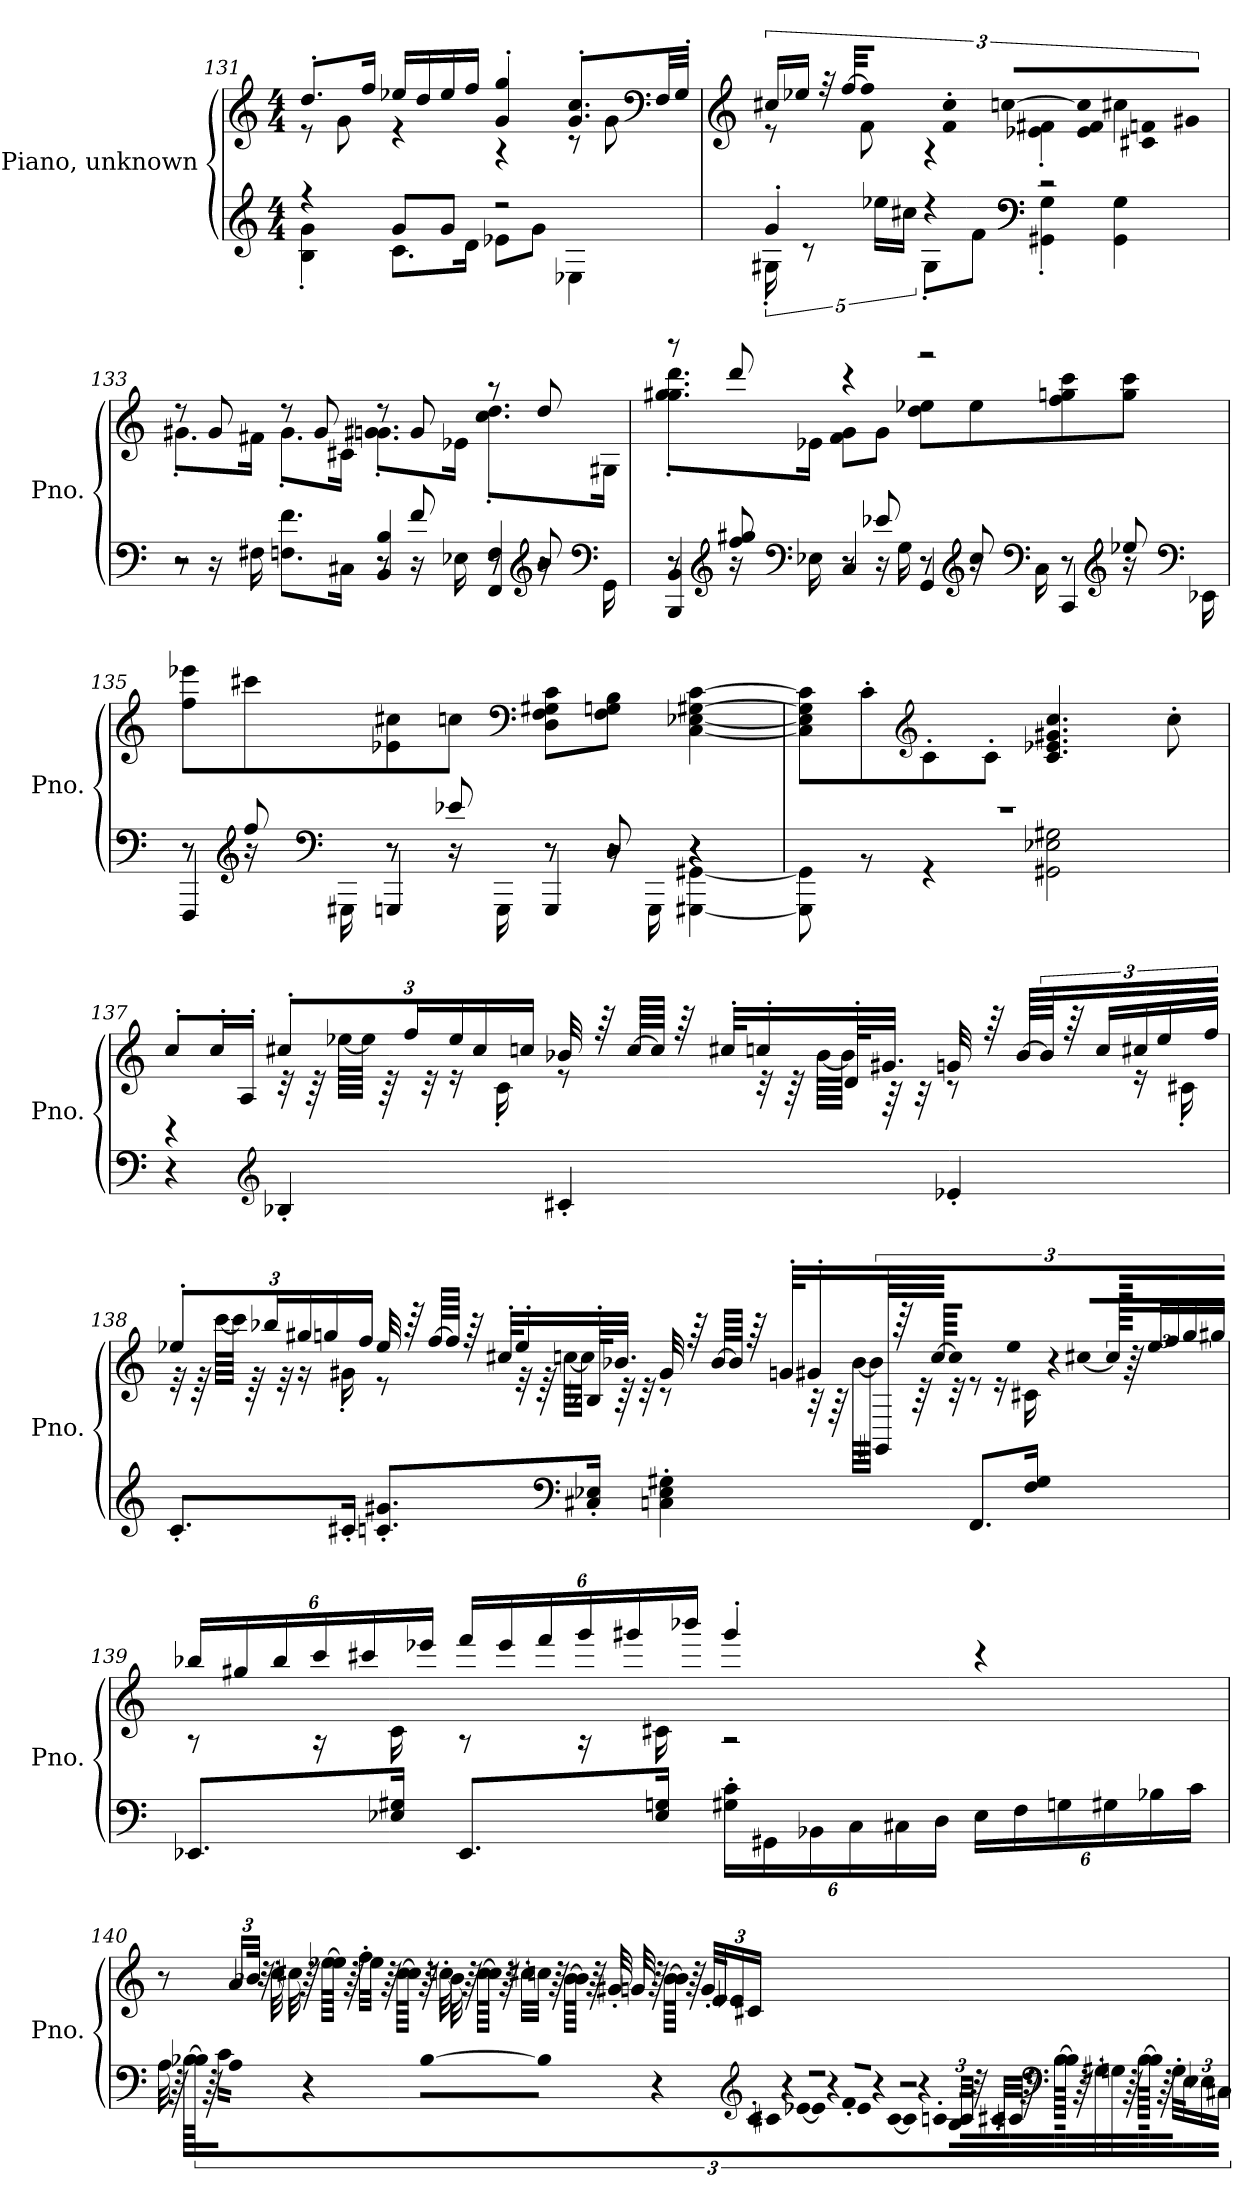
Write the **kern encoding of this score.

**kern	**kern
*part1	*part1
*staff2	*staff1
*I"Piano, unknown	*
*I'Pno.	*
*clefG2	*clefG2
*k[]	*k[]
*M4/4	*M4/4
=131	=131
*^	*^
4r	4B\' 4g\'	8.dd'/L	8r
.	.	.	8g\
.	.	16ff/Jk	.
8g/L	8.c\L	16ee-X/LL	4r
.	.	16dd/	.
8g/J	.	16ee-/	.
.	16d\Jk	16ff/JJ	.
2r	8e-X\L	4g/' 4gg/'	4r
.	8g\J	.	.
.	4E-X\	8.g/' 8.cc/'L	8r
.	.	.	8g\
*	*	*clefF4	*
.	.	32F/LL	.
.	.	32G'/JJJ	.
!!LO:PB:g=z	!!
=132	=132	=132	=132
*	*	*clefG2	*
4g'/	20G#X'\	24cc#X/LL	8r
.	.	24ee-X/JJ	.
.	10r	.	.
.	.	48r	.
.	.	[48ff/KKL	.
.	.	8ff/J]	8f\
.	20ee-X\LL	.	.
.	20cc#X\JJ	.	.
4r	8G#'\L	4f/' 4cc#/'	4r
.	8f\J	.	.
*clefF4	*	*	*
2r	4GG#X\' 4G#\'	[8ccn/L	4e-X\' 4f#X\'
.	.	8e-/ 8f#/ 8cc/]	.
.	4GG#\ 4G#\	8c#X/ 8fn/	4cc#X\
.	.	8g#X/J	.
!!LO:LB:g=z	!!
=133	=133	=133	=133
*	*^	*	*
2r	8r	2r	8r	8.g#X'\L
.	16r	.	8g#/	.
.	16F#X\	.	.	16f#X\Jk
.	8.Fn\ 8.f\L	.	8r	8.g#'\L
.	.	.	8g#/	.
.	16C#X\Jk	.	.	16c#X\Jk
8r	8r	4BB/ 4B/	8r	8.gn\' 8.g#X\'L
8f/	16r	.	8g#/	.
.	16E-X\	.	.	16e-X\Jk
8r	8r	4FF/ 4F/	8r	8.cc\' 8.dd\'L
*clefG2	*	*	*	*
8b/	16r	.	8dd/	.
*clefF4	*	*	*	*
.	16GG\	.	.	16G#X\Jk
!!LO:LB:g=z	!!
=134	=134	=134	=134	=134
8r	8r	4BBB/ 4BB/	8r	8.gg\' 8.gg#X\' 8.ddd\'L
*clefG2	*	*	*	*
8ff/ 8gg#X/	16r	.	8ddd/	.
*clefF4	*	*	*	*
.	16E-X\	.	.	16e-X\Jk
8r	8r	4C/	4r	8f\ 8g\L
8e-X/	16r	.	.	8g\J
.	16G\	.	.	.
8r	8r	4GG/	2r	8dd\ 8ee-X\L
*clefG2	*	*	*	*
8cc/	16r	.	.	8ee-\
*clefF4	*	*	*	*
.	16C\	.	.	.
8r	8r	4CC/	.	8ff\ 8ggn\ 8ccc\
*clefG2	*	*	*	*
8ee-X/	16r	.	.	8gg\ 8ccc\J
*clefF4	*	*	*	*
.	16EE-X\	.	.	.
*	*	*	*v	*v
!!LO:LB:g=z
=135	=135	=135	=135
8r	8r	4FFF/	8ff\ 8eee-X\L
*clefG2	*	*	*
8ff/	16r	.	8ccc#X\
*clefF4	*	*	*
.	16GGG#X\	.	.
8r	8r	4GGGn/	8e-X\ 8cc#X\
8e-X/	16r	.	8ccn\J
.	16GGG\	.	.
*	*	*	*clefF4
8r	8r	4GGG/	8D\ 8F\ 8G#X\ 8c\L
8D/	16r	.	8F\ 8Gn\ 8B\J
.	16GGG\	.	.
4r	[4GGG#X\ [4GG#X\	4r	[4C\ [4E-X\ [4G#X\ [4c\
*	*v	*v	*
=136	=136	=136
1r	8GGG#\] 8GG#\]	8C\] 8E-\] 8G#\] 8c\]L
.	8r	8c'\
*	*	*clefG2
.	4r	8c'\
.	.	8c'\J
.	2GG#X\ 2E-X\ 2G#X\	4.c/ 4.e-X/ 4.g#X/ 4.cc/
.	.	8cc'\
*v	*v	*
!!LO:LB:g=z
=137	=137
*	*^
4r	8cc'/L	4r
.	16cc'/L	.
.	16A'/JJ	.
*clefG2	*	*
*	*Xbrackettup	*
4B-X'/	12cc#X'/L	32r
.	.	64r
.	.	[64ee-X\LLLL
.	.	64ee-\JJJJ]
.	.	64r
.	24ff/L	.
.	.	32r
.	24ee-/	16r
.	24cc#/	.
.	.	16c'\
.	24ccn/JJ	.
4c#X'/	32b-X/	8r
.	64r	.
.	[64cc/LLLL	.
.	64cc/JJJJ]	.
.	64r	.
.	32cc#X'/KLL	.
.	16ccn'/	32r
.	.	64r
.	.	[64b-\LLLL
.	64d'/KL	64b-\JJJJ]
.	32.g#X/JJJ	64r
.	.	32r
4e-X'/	32gn/	8r
.	64r	.
.	[64b-/LLLL	.
*	*brackettup	*
.	96b-/JJJJ]	.
.	96r	.
.	24cc/LL	.
*	*Xbrackettup	*
.	24cc#X/	16r
.	24ee-/	.
.	.	16c#X'\
.	24ff/JJ	.
!!LO:LB:g=z	!!
=138	=138	=138
8.c'/L	12ee-X'/L	32r
.	.	64r
.	.	[64ccc\LLLL
.	.	64ccc\JJJJ]
.	.	64r
.	24bb-X/L	.
.	.	32r
.	24gg#X/	16r
.	24ggn/	.
16c#X'/Jk	.	16g#X'\
.	24ff/JJ	.
8.cn/' 8.g#X/'L	32ee-/	8r
.	64r	.
.	[64ff/LLLL	.
.	64ff/JJJJ]	.
.	64r	.
.	32cc#X'/KLL	.
.	16ee-'/	32r
.	.	64r
.	.	[64ccn\LLLL
*clefF4	*	*
16C#X/' 16E-X/'Jk	64B-X'/KL	64cc\JJJJ]
.	32.b-X/JJJ	64r
.	.	32r
4Cn\' 4E-\' 4G#X\'	32g#/	8r
.	64r	.
.	[64b-/LLLL	.
.	64b-/JJJJ]	.
.	64r	.
.	32gn'/KLL	.
.	16g#X'/	32r
.	.	64r
.	.	[64b-\LLLL
*	*brackettup	*
.	96GG#X/JJkk	64b-\JJJJ]
.	96r	.
.	.	64r
.	[96cc/KLLL	.
.	32cc/JJJ]	32r
8.FF/L	32ee-/	8r
.	64r	.
.	[64cc#X/LLLL	.
.	96cc#/JJJJ]	.
.	96r	.
.	24ee-/LL	.
*	*Xbrackettup	*
.	24ff/	16r
.	24gg/	.
16F/ 16G#/Jk	.	16c#X\
.	24gg#X/JJ	.
!!LO:PB:g=z	!!
=139	=139	=139
8.EE-X/L	24bb-X/LL	8r
.	24gg#X/	.
.	24bb-/	.
.	24ccc/	16r
.	24ccc#X/	.
16E-X/ 16G#X/Jk	.	16c\
.	24eee-X/JJ	.
8.EE-/L	24fff/LL	8r
.	24eee-/	.
.	24fff/	.
.	24ggg/	16r
.	24ggg#X/	.
16E-/ 16Gn/Jk	.	16c#X\
.	24bbb-X/JJ	.
*Xbrackettup	*	*
24G#X\' 24c\'LL	4ggg#'/	2r
24GG#X\	.	.
24BB-X\	.	.
24C\	.	.
24C#X\	.	.
24D\JJ	.	.
24E-\LL	4r	.
24F\	.	.
24Gn\	.	.
24G#X\	.	.
24B-X\	.	.
24c\JJ	.	.
*	*v	*v
!!LO:LB:g=z
=140	=140
32A\	8r
64r	.
[64B-X\LLLL	.
*brackettup	*
96B-\JJJJ]	.
96r	.
24c\LL	.
32A\JJk	24a/LL
64r	.
.	48b-X/JJk
[64B-\LLLL	.
64B-\JJJJ]	32r
64r	.
*clefG2	*
32c'/	32cc'\
32c#X/	32cc#X\
64r	64r
[64e-X/LLLL	[64ee-X\LLLL
64e-/JJJJ]	64ee-\JJJJ]
64r	64r
32f'/LLL	32ff'\LLL
32e-/JJJ	32ee-\JJJ
64r	64r
[64c#/LLLL	[64cc#\LLLL
64c#/JJJJ]	64cc#\JJJJ]
64r	64r
32cn'/	32ccn'\
*Xbrackettup	*
24B-/LL	32b-\
.	64r
48c/JJk	.
.	[64cc\LLLL
32r	64cc\JJJJ]
.	64r
32c#X'/LLL	32cc#X'\LLL
32cn/JJJ	32ccn\JJJ
64r	64r
*clefF4	*
[64B-\LLLL	[64b-\LLLL
64B-\JJJJ]	64b-\JJJJ]
64r	64r
32G#X'\	32g#X'/
32Gn\	32gn/
64r	64r
[64B-\LLLL	[64b-\LLLL
64B-\JJJJ]	64b-\JJJJ]
64r	64r
32G'\KLL	32g'/KLL
24E\	24e/
24E-X\	24e-X/
24C#X\JJ	24c#X/JJ
=	=
*-	*-
